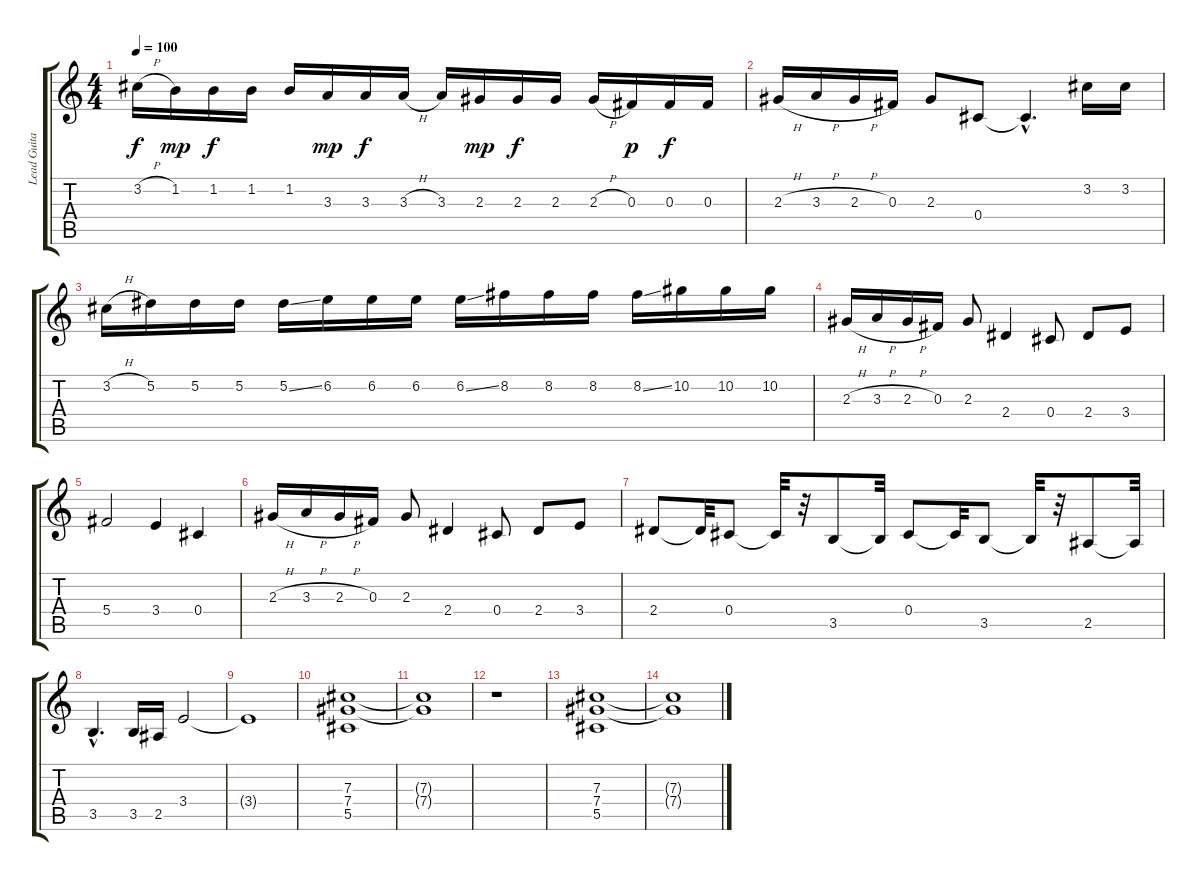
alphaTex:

\track ("Lead Guitar" "Lead Guita") {instrument distortionguitar}
\staff {score tabs}
\tuning (Eb4 Bb3 Gb3 Db3 Ab2 Eb2) {hide}
\ts (4 4)
\tempo 100
\clef g2
\ks c
3.2{h}.16{dy f} 1.2.16{dy mp} 1.2.16{dy f} 1.2.16 1.2.16 3.3.16{dy mp} 3.3.16{dy f} 3.3{h}.16 3.3.16 2.3.16{dy mp} 2.3.16{dy f} 2.3.16 2.3{h}.16 0.3.16{dy p} 0.3.16{dy f} 0.3.16 |
2.3{h}.16 3.3{h}.16 2.3{h}.16 0.3.16 2.3.8 0.4.8 0.4{hac t}.4{d} 3.2.16 3.2.16 |
3.2{h}.16 5.2.16 5.2.16 5.2.16 5.2{ss}.16 6.2.16 6.2.16 6.2.16 6.2{ss}.16 8.2.16 8.2.16 8.2.16 8.2{ss}.16 10.2.16 10.2.16 10.2.16 |
2.3{h}.16 3.3{h}.16 2.3{h}.16 0.3.16 2.3.8 2.4.4 0.4.8 2.4.8 3.4.8 |
5.4.2 3.4.4 0.4.4 |
2.3{h}.16 3.3{h}.16 2.3{h}.16 0.3.16 2.3.8 2.4.4 0.4.8 2.4.8 3.4.8 |
2.4.8 2.4{t}.32 0.4.8 0.4{t}.32 r.32 3.5.8 3.5{t}.32 0.4.8 0.4{t}.32 3.5.8 3.5{t}.32 r.32 2.5.8 2.5{t}.32 |
3.5{hac}.4{d} 3.5.16 2.5.16 3.4.2 |
3.4{t}.1 |
(7.3 7.4 5.5).1 |
(7.3{t} 7.4{t}).1 |
r.1 |
(7.3 7.4 5.5).1 |
(7.3{t} 7.4{t}).1
